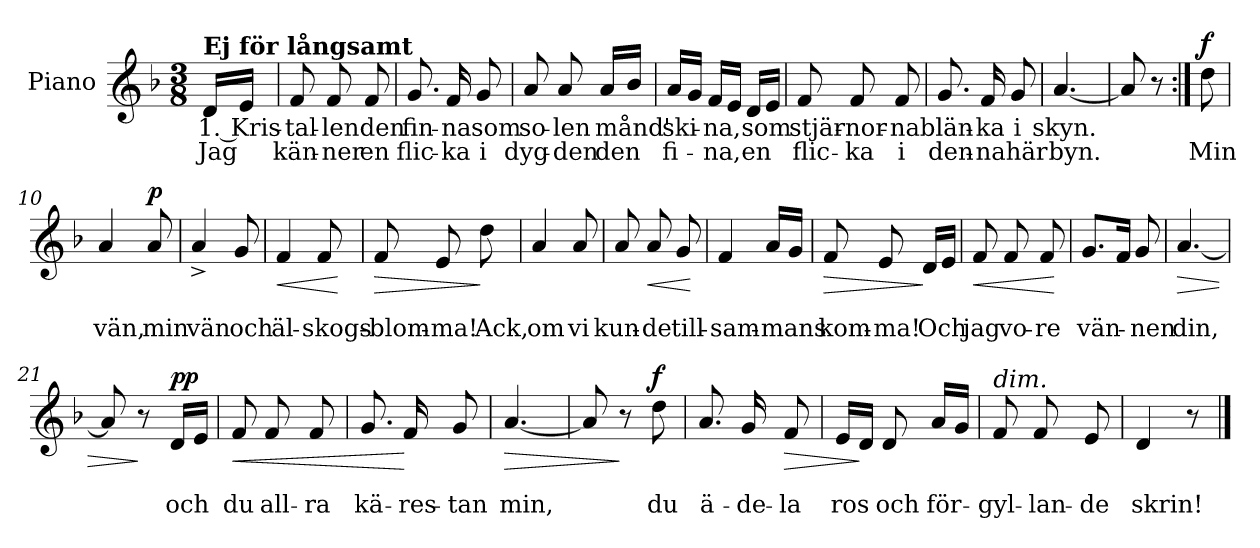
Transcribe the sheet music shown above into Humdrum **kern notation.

**kern	**text	**text	**dynam
*part1	*part1	*part1	*part1
*staff1	*staff1	*staff1	*staff1
*I"Piano	*	*	*
*I'Pno.	*	*	*
*clefG2	*	*	*
*k[b-]	*	*	*
*M3/8	*	*	*
=	=	=	=
!LO:TX:a:B:t=Ej för långsamt	!	!	!
!	!LO:LY:b	!LO:LY:b	!
16d/LL	1. Kris-	Jag	.
16e/JJ	.	.	.
=1	=1	=1	=1
!	!LO:LY:b	!LO:LY:b	!
8f/	-tal-	kän-	.
!	!LO:LY:b	!LO:LY:b	!
8f/	-len	-ner	.
!	!LO:LY:b	!LO:LY:b	!
8f/	den	en	.
=2	=2	=2	=2
!	!LO:LY:b	!LO:LY:b	!
8.g/	fin-	flic-	.
!	!LO:LY:b	!LO:LY:b	!
16f/	-na	-ka	.
!	!LO:LY:b	!LO:LY:b	!
8g/	som	i	.
=3	=3	=3	=3
!	!LO:LY:b	!LO:LY:b	!
8a/	so-	dyg-	.
!	!LO:LY:b	!LO:LY:b	!
8a/	-len	-den	.
!	!LO:LY:b	!LO:LY:b	!
16a/LL	månd'	den	.
16b-/JJ	.	.	.
!!LO:LB:g=z
=4	=4	=4	=4
!	!LO:LY:b	!LO:LY:b	!
16a/LL	ski-	fi-	.
16g/JJ	.	.	.
!	!LO:LY:b	!LO:LY:b	!
16f/LL	-na,	-na,	.
16e/JJ	.	.	.
!	!LO:LY:b	!LO:LY:b	!
16d/LL	som	en	.
16e/JJ	.	.	.
=5	=5	=5	=5
!	!LO:LY:b	!LO:LY:b	!
8f/	stjär-	flic-	.
!	!LO:LY:b	!LO:LY:b	!
8f/	-nor-	-ka	.
!	!LO:LY:b	!LO:LY:b	!
8f/	-na	i	.
=6	=6	=6	=6
!	!LO:LY:b	!LO:LY:b	!
8.g/	blän-	den-	.
!	!LO:LY:b	!LO:LY:b	!
16f/	-ka	-na	.
!	!LO:LY:b	!LO:LY:b	!
8g/	i	här	.
=7	=7	=7	=7
!	!LO:LY:b	!LO:LY:b	!
[4.a/	skyn.	byn.	.
=8	=8	=8	=8
8a/]	.	.	.
8r	.	.	.
!!LO:LB:g=z
=9:|!	=9:|!	=9:|!	=9:|!
!	!	!LO:LY:b	!LO:DY:a
8dd\	.	Min	f
=10	=10	=10	=10
!	!	!LO:LY:b	!
4a/	.	vän,	.
!	!	!LO:LY:b	!LO:DY:a
8a/	.	min	p
=11	=11	=11	=11
!	!	!LO:LY:b	!
4a^/	.	vän	.
!	!	!LO:LY:b	!
8g/	.	och	.
=12	=12	=12	=12
!	!	!LO:LY:b	!LO:HP:b
4f/	.	äl-	<
!	!	!LO:LY:b	!
8f/	.	-skogs-	.
.	.	.	[
=13	=13	=13	=13
!	!	!LO:LY:b	!LO:HP:b
8f/	.	-blom-	>
!	!	!LO:LY:b	!
8e/	.	-ma!	.
!	!	!LO:LY:b	!
8dd\	.	Ack,	]
!!LO:LB:g=z
=14	=14	=14	=14
!	!	!LO:LY:b	!
4a/	.	om	.
!	!	!LO:LY:b	!
8a/	.	vi	.
=15	=15	=15	=15
!	!	!LO:LY:b	!
8a/	.	kun-	.
!	!	!LO:LY:b	!LO:HP:b
8a/	.	-de	<
!	!	!LO:LY:b	!
8g/	.	till-	.
.	.	.	[
=16	=16	=16	=16
!	!	!LO:LY:b	!
4f/	.	-sam-	.
!	!	!LO:LY:b	!
16a/LL	.	-mans	.
16g/JJ	.	.	.
=17	=17	=17	=17
!	!	!LO:LY:b	!LO:HP:b
8f/	.	kom-	>
!	!	!LO:LY:b	!
8e/	.	-ma!	.
!	!	!LO:LY:b	!
16d/LL	.	Och	]
16e/JJ	.	.	.
=18	=18	=18	=18
!	!	!LO:LY:b	!LO:HP:b
8f/	.	jag	<
!	!	!LO:LY:b	!
8f/	.	vo-	.
!	!	!LO:LY:b	!
8f/	.	-re	.
.	.	.	[
!!LO:LB:g=z
=19	=19	=19	=19
!	!	!LO:LY:b	!
8.g/L	.	vän-	.
16f/Jk	.	.	.
!	!	!LO:LY:b	!
8g/	.	-nen	.
=20	=20	=20	=20
!	!	!LO:LY:b	!LO:HP:b
[4.a/	.	din,	>
=21	=21	=21	=21
8a/]	.	.	.
8r	.	.	]
!	!	!LO:LY:b	!LO:DY:a
16d/LL	.	och	pp
16e/JJ	.	.	.
=22	=22	=22	=22
!	!	!LO:LY:b	!LO:HP:b
8f/	.	du	<
!	!	!LO:LY:b	!
8f/	.	all-	.
!	!	!LO:LY:b	!
8f/	.	-ra	.
=23	=23	=23	=23
!	!	!LO:LY:b	!
8.g/	.	kä-	.
!	!	!LO:LY:b	!
16f/	.	-res-	[
!	!	!LO:LY:b	!
8g/	.	-tan	.
!!LO:LB:g=z
=24	=24	=24	=24
!	!	!LO:LY:b	!LO:HP:b
[4.a/	.	min,	>
=25	=25	=25	=25
8a/]	.	.	.
8r	.	.	]
!	!	!LO:LY:b	!LO:DY:a
8dd\	.	du	f
=26	=26	=26	=26
!	!	!LO:LY:b	!
8.a/	.	ä-	.
!	!	!LO:LY:b	!
16g/	.	-de-	.
!	!	!LO:LY:b	!LO:HP:b
8f/	.	-la	>
=27	=27	=27	=27
!	!	!LO:LY:b	!
16e/LL	.	ros	.
16d/JJ	.	.	]
!	!	!LO:LY:b	!
8d/	.	och	.
!	!	!LO:LY:b	!
16a/LL	.	för-	.
16g/JJ	.	.	.
=28	=28	=28	=28
!LO:TX:a:i:t=dim.	!	!	!
!	!	!LO:LY:b	!
8f/	.	-gyl-	.
!	!	!LO:LY:b	!
8f/	.	-lan-	.
!	!	!LO:LY:b	!
8e/	.	-de	.
=29	=29	=29	=29
!	!	!LO:LY:b	!
4d/	.	skrin!	.
8r	.	.	.
==	==	==	==
*-	*-	*-	*-
